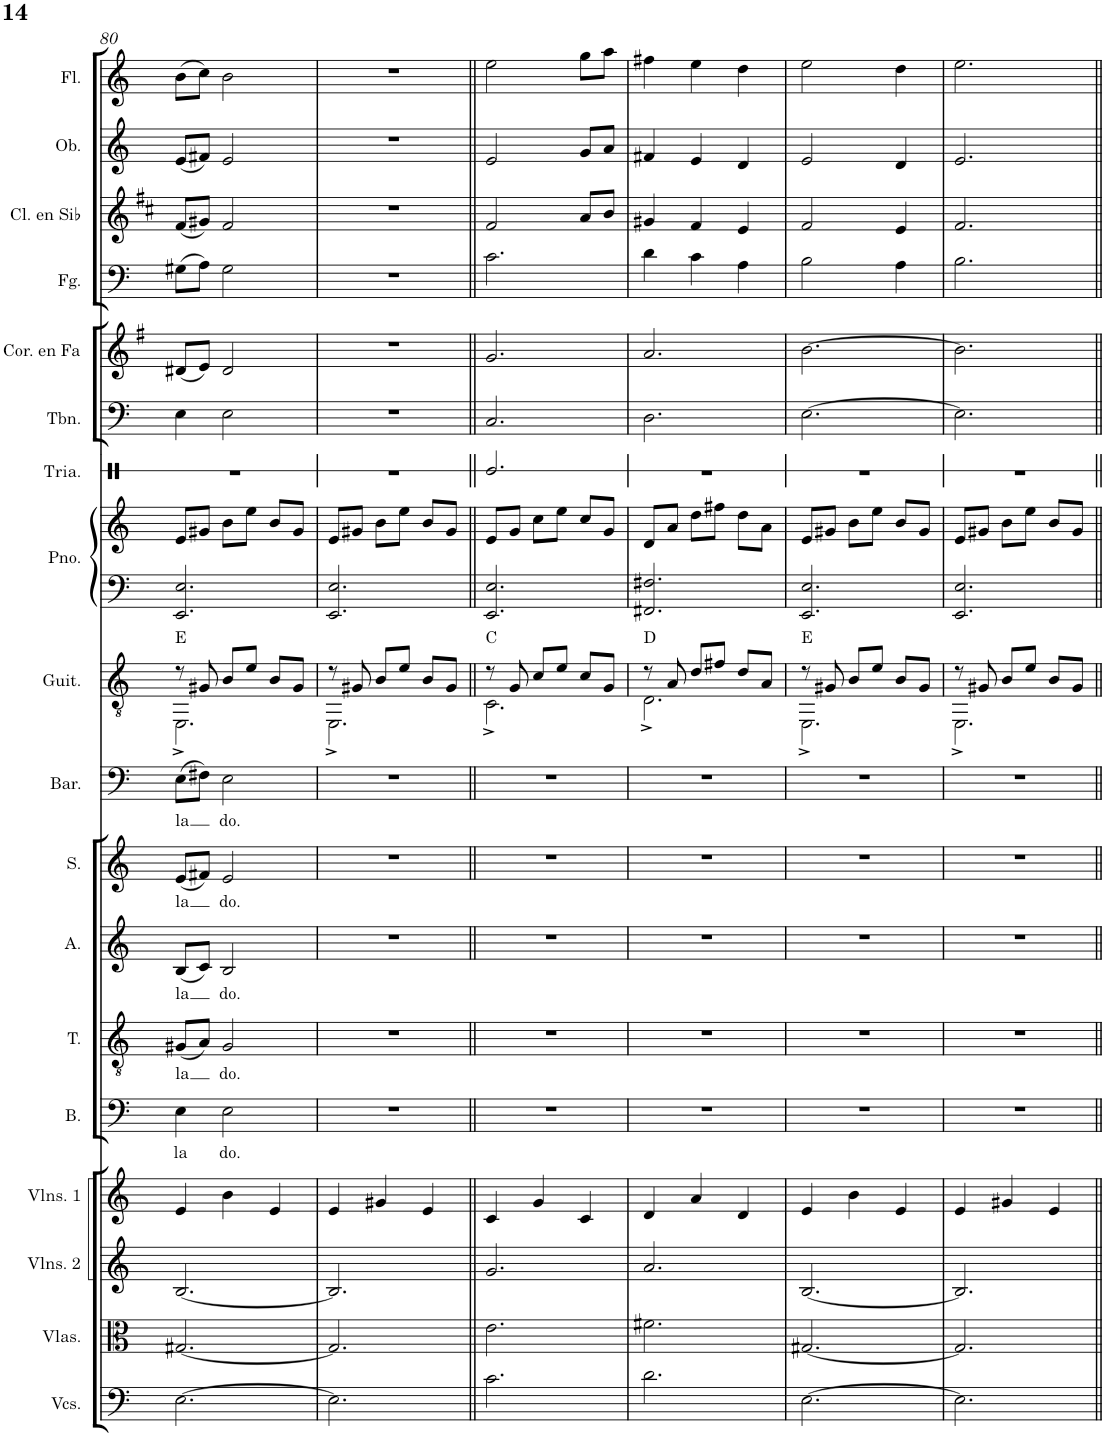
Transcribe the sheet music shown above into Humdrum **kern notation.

**kern	**kern	**kern	**kern	**kern	**text	**kern	**text	**kern	**text	**kern	**text	**kern	**text	**kern	**harte	**kern	**kern	**kern	**kern	**kern	**kern	**kern	**kern	**kern
*part18	*part17	*part16	*part15	*part14	*part14	*part13	*part13	*part12	*part12	*part11	*part11	*part10	*part10	*part9	*part9	*part8	*part8	*part7	*part6	*part5	*part4	*part3	*part2	*part1
*staff19	*staff18	*staff17	*staff16	*staff15	*staff15	*staff14	*staff14	*staff13	*staff13	*staff12	*staff12	*staff11	*staff11	*staff10	*	*staff9	*staff8	*staff7	*staff6	*staff5	*staff4	*staff3	*staff2	*staff1
*I"Violonchelos	*I"Violas	*I"Violines 2	*I"Violines 1	*I"Bajo	*	*I"Tenor	*	*I"Alto	*	*I"Soprano	*	*I"Barítono	*	*I"Guitarra	*	*I"Piano	*	*I"Triángulo	*I"Trombón	*I"Corno en Fa	*I"Fagot	*I"Clarinete en Sib	*I"Oboe	*I"Flauta
*I'Vcs.	*I'Vlas.	*I'Vlns. 2	*I'Vlns. 1	*I'B.	*	*I'T.	*	*I'A.	*	*I'S.	*	*I'Bar.	*	*I'Guit.	*	*I'Pno.	*	*	*I'Tbn.	*I'Cor. en Fa	*I'Fg.	*I'Cl. en Sib	*I'Ob.	*I'Fl.
!!LO:PB:g=z
*clefF4	*clefC3	*clefG2	*clefG2	*clefF4	*	*clefGv2	*	*clefG2	*	*clefG2	*	*clefF4	*	*clefGv2	*	*clefF4	*clefG2	*clefX	*clefF4	*clefG2	*clefF4	*clefG2	*clefG2	*clefG2
*	*	*	*	*	*	*	*	*	*	*	*	*	*	*	*	*	*	*	*	*Trd4c7	*	*Trd1c2	*	*
*k[]	*k[]	*k[]	*k[]	*k[]	*	*k[]	*	*k[]	*	*k[]	*	*k[]	*	*k[]	*	*k[]	*k[]	*k[]	*k[]	*k[f#]	*k[]	*k[f#c#]	*k[]	*k[]
*M3/4	*M3/4	*M3/4	*M3/4	*M3/4	*	*M3/4	*	*M3/4	*	*M3/4	*	*M3/4	*	*M3/4	*	*M3/4	*M3/4	*M3/4	*M3/4	*M3/4	*M3/4	*M3/4	*M3/4	*M3/4
=80	=80	=80	=80	=80	=80	=80	=80	=80	=80	=80	=80	=80	=80	=80	=80	=80	=80	=80	=80	=80	=80	=80	=80	=80
!	!	!	!	!	!LO:LY:b	!	!LO:LY:b	!	!LO:LY:b	!	!LO:LY:b	!	!LO:LY:b	!	!	!	!	!	!	!	!	!	!	!
*	*	*	*	*	*	*	*	*	*	*	*	*	*	*^	*	*	*	*	*	*	*	*	*	*
[2.E\	[2.G#X/	[2.B/	4e/	4E\	la	(8G#X/L	la	(8B/L	la	(8e/L	la	(8E\L	la	8r	2.EE^\	E:maj	2.EE/ 2.E/	8e/L	2.r	4E\	(8d#X/L	(8G#X\L	(8f#/L	(8e/L	(8b\L
.	.	.	.	.	.	8A/J)	.	8c/J)	.	8f#X/J)	.	8F#X\J)	.	8G#X/	.	.	.	8g#X/J	.	.	8e/J)	8A\J)	8g#X/J)	8f#X/J)	8cc\J)
!	!	!	!	!	!LO:LY:b	!	!LO:LY:b	!	!LO:LY:b	!	!LO:LY:b	!	!LO:LY:b	!	!	!	!	!	!	!	!	!	!	!	!
.	.	.	4b\	2E\	do.	2G#/	do.	2B/	do.	2e/	do.	2E\	do.	8B/L	.	.	.	8b\L	.	2E\	2d#/	2G#\	2f#/	2e/	2b\
.	.	.	.	.	.	.	.	.	.	.	.	.	.	8e/J	.	.	.	8ee\J	.	.	.	.	.	.	.
.	.	.	4e/	.	.	.	.	.	.	.	.	.	.	8B/L	.	.	.	8b/L	.	.	.	.	.	.	.
.	.	.	.	.	.	.	.	.	.	.	.	.	.	8G#/J	.	.	.	8g#/J	.	.	.	.	.	.	.
=81	=81	=81	=81	=81	=81	=81	=81	=81	=81	=81	=81	=81	=81	=81	=81	=81	=81	=81	=81	=81	=81	=81	=81	=81	=81
2.E\]	2.G#/]	2.B/]	4e/	2.r	.	2.r	.	2.r	.	2.r	.	2.r	.	8r	2.EE^\	.	2.EE/ 2.E/	8e/L	2.r	2.r	2.r	2.r	2.r	2.r	2.r
.	.	.	.	.	.	.	.	.	.	.	.	.	.	8G#X/	.	.	.	8g#X/J	.	.	.	.	.	.	.
.	.	.	4g#X/	.	.	.	.	.	.	.	.	.	.	8B/L	.	.	.	8b\L	.	.	.	.	.	.	.
.	.	.	.	.	.	.	.	.	.	.	.	.	.	8e/J	.	.	.	8ee\J	.	.	.	.	.	.	.
.	.	.	4e/	.	.	.	.	.	.	.	.	.	.	8B/L	.	.	.	8b/L	.	.	.	.	.	.	.
.	.	.	.	.	.	.	.	.	.	.	.	.	.	8G#/J	.	.	.	8g#/J	.	.	.	.	.	.	.
=82||	=82||	=82||	=82||	=82||	=82||	=82||	=82||	=82||	=82||	=82||	=82||	=82||	=82||	=82||	=82||	=82||	=82||	=82||	=82||	=82||	=82||	=82||	=82||	=82||	=82||
2.c\	2.e\	2.g/	4c/	2.r	.	2.r	.	2.r	.	2.r	.	2.r	.	8r	2.C^\	C:maj	2.EE/ 2.E/	8e/L	2.Re/	2.C/	2.g/	2.c\	2f#/	2e/	2ee\
.	.	.	.	.	.	.	.	.	.	.	.	.	.	8G/	.	.	.	8g/J	.	.	.	.	.	.	.
.	.	.	4g/	.	.	.	.	.	.	.	.	.	.	8c/L	.	.	.	8cc\L	.	.	.	.	.	.	.
.	.	.	.	.	.	.	.	.	.	.	.	.	.	8e/J	.	.	.	8ee\J	.	.	.	.	.	.	.
.	.	.	4c/	.	.	.	.	.	.	.	.	.	.	8c/L	.	.	.	8cc/L	.	.	.	.	8a/L	8g/L	8gg\L
.	.	.	.	.	.	.	.	.	.	.	.	.	.	8G/J	.	.	.	8g/J	.	.	.	.	8b/J	8a/J	8aa\J
=83	=83	=83	=83	=83	=83	=83	=83	=83	=83	=83	=83	=83	=83	=83	=83	=83	=83	=83	=83	=83	=83	=83	=83	=83	=83
2.d\	2.f#X\	2.a/	4d/	2.r	.	2.r	.	2.r	.	2.r	.	2.r	.	8r	2.D^\	D:maj	2.FF#X/ 2.F#X/	8d/L	2.r	2.D\	2.a/	4d\	4g#X/	4f#X/	4ff#X\
.	.	.	.	.	.	.	.	.	.	.	.	.	.	8A/	.	.	.	8a/J	.	.	.	.	.	.	.
.	.	.	4a/	.	.	.	.	.	.	.	.	.	.	8d/L	.	.	.	8dd\L	.	.	.	4c\	4f#/	4e/	4ee\
.	.	.	.	.	.	.	.	.	.	.	.	.	.	8f#X/J	.	.	.	8ff#X\J	.	.	.	.	.	.	.
.	.	.	4d/	.	.	.	.	.	.	.	.	.	.	8d/L	.	.	.	8dd\L	.	.	.	4A\	4e/	4d/	4dd\
.	.	.	.	.	.	.	.	.	.	.	.	.	.	8A/J	.	.	.	8a\J	.	.	.	.	.	.	.
=84	=84	=84	=84	=84	=84	=84	=84	=84	=84	=84	=84	=84	=84	=84	=84	=84	=84	=84	=84	=84	=84	=84	=84	=84	=84
[2.E\	[2.G#X/	[2.B/	4e/	2.r	.	2.r	.	2.r	.	2.r	.	2.r	.	8r	2.EE^\	E:maj	2.EE/ 2.E/	8e/L	2.r	[2.E\	[2.b\	2B\	2f#/	2e/	2ee\
.	.	.	.	.	.	.	.	.	.	.	.	.	.	8G#X/	.	.	.	8g#X/J	.	.	.	.	.	.	.
.	.	.	4b\	.	.	.	.	.	.	.	.	.	.	8B/L	.	.	.	8b\L	.	.	.	.	.	.	.
.	.	.	.	.	.	.	.	.	.	.	.	.	.	8e/J	.	.	.	8ee\J	.	.	.	.	.	.	.
.	.	.	4e/	.	.	.	.	.	.	.	.	.	.	8B/L	.	.	.	8b/L	.	.	.	4A\	4e/	4d/	4dd\
.	.	.	.	.	.	.	.	.	.	.	.	.	.	8G#/J	.	.	.	8g#/J	.	.	.	.	.	.	.
=85	=85	=85	=85	=85	=85	=85	=85	=85	=85	=85	=85	=85	=85	=85	=85	=85	=85	=85	=85	=85	=85	=85	=85	=85	=85
2.E\]	2.G#/]	2.B/]	4e/	2.r	.	2.r	.	2.r	.	2.r	.	2.r	.	8r	2.EE^\	.	2.EE/ 2.E/	8e/L	2.r	2.E\]	2.b\]	2.B\	2.f#/	2.e/	2.ee\
.	.	.	.	.	.	.	.	.	.	.	.	.	.	8G#X/	.	.	.	8g#X/J	.	.	.	.	.	.	.
.	.	.	4g#X/	.	.	.	.	.	.	.	.	.	.	8B/L	.	.	.	8b\L	.	.	.	.	.	.	.
.	.	.	.	.	.	.	.	.	.	.	.	.	.	8e/J	.	.	.	8ee\J	.	.	.	.	.	.	.
.	.	.	4e/	.	.	.	.	.	.	.	.	.	.	8B/L	.	.	.	8b/L	.	.	.	.	.	.	.
.	.	.	.	.	.	.	.	.	.	.	.	.	.	8G#/J	.	.	.	8g#/J	.	.	.	.	.	.	.
*	*	*	*	*	*	*	*	*	*	*	*	*	*	*v	*v	*	*	*	*	*	*	*	*	*	*
=||	=||	=||	=||	=||	=||	=||	=||	=||	=||	=||	=||	=||	=||	=||	=||	=||	=||	=||	=||	=||	=||	=||	=||	=||
*-	*-	*-	*-	*-	*-	*-	*-	*-	*-	*-	*-	*-	*-	*-	*-	*-	*-	*-	*-	*-	*-	*-	*-	*-
